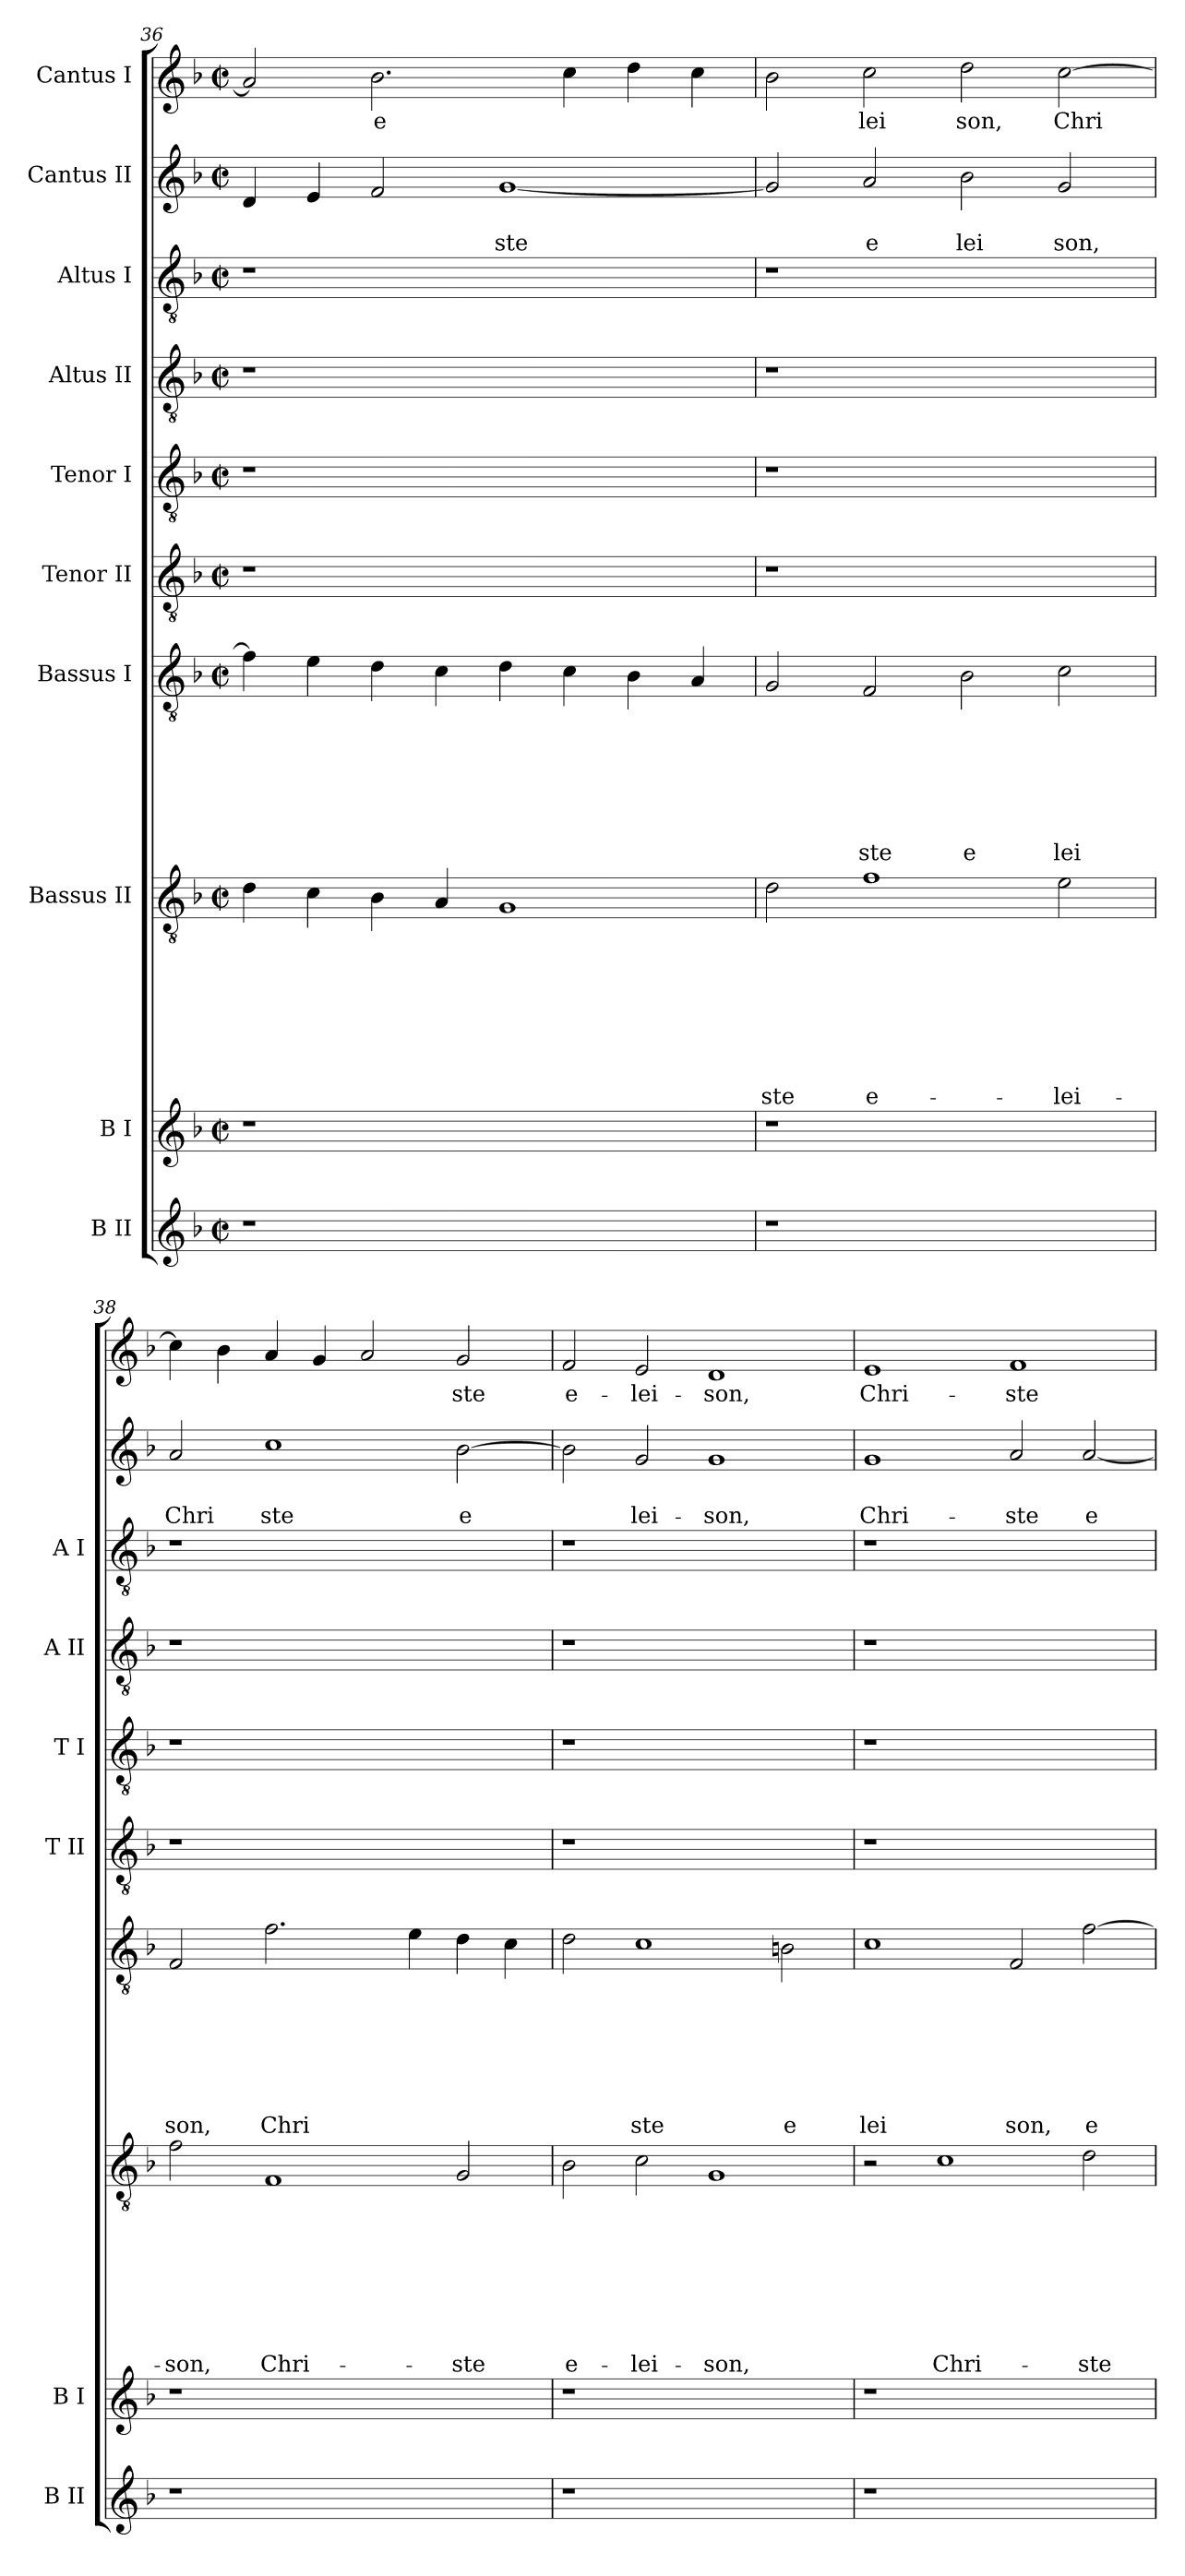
**kern	**kern	**kern	**text	**text	**text	**text	**text	**text	**text	**text	**kern	**text	**text	**text	**text	**text	**text	**text	**kern	**kern	**kern	**kern	**kern	**text	**text	**kern	**text
*part10	*part9	*part8	*part8	*part8	*part8	*part8	*part8	*part8	*part8	*part8	*part7	*part7	*part7	*part7	*part7	*part7	*part7	*part7	*part6	*part5	*part4	*part3	*part2	*part2	*part2	*part1	*part1
*staff10	*staff9	*staff8	*staff8	*staff8	*staff8	*staff8	*staff8	*staff8	*staff8	*staff8	*staff7	*staff7	*staff7	*staff7	*staff7	*staff7	*staff7	*staff7	*staff6	*staff5	*staff4	*staff3	*staff2	*staff2	*staff2	*staff1	*staff1
*I"B II	*I"B I	*I"Bassus II	*	*	*	*	*	*	*	*	*I"Bassus I	*	*	*	*	*	*	*	*I"Tenor II	*I"Tenor I	*I"Altus II	*I"Altus I	*I"Cantus II	*	*	*I"Cantus I	*
*I'B II	*I'B I	*	*	*	*	*	*	*	*	*	*	*	*	*	*	*	*	*	*I'T II	*I'T I	*I'A II	*I'A I	*	*	*	*	*
*clefG2	*clefG2	*clefGv2	*	*	*	*	*	*	*	*	*clefGv2	*	*	*	*	*	*	*	*clefGv2	*clefGv2	*clefGv2	*clefGv2	*clefG2	*	*	*clefG2	*
*k[b-]	*k[b-]	*k[b-]	*	*	*	*	*	*	*	*	*k[b-]	*	*	*	*	*	*	*	*k[b-]	*k[b-]	*k[b-]	*k[b-]	*k[b-]	*	*	*k[b-]	*
*F:	*F:	*F:	*	*	*	*	*	*	*	*	*F:	*	*	*	*	*	*	*	*F:	*F:	*F:	*F:	*F:	*	*	*F:	*
*M2/2	*M2/2	*M2/2	*	*	*	*	*	*	*	*	*M2/2	*	*	*	*	*	*	*	*M2/2	*M2/2	*M2/2	*M2/2	*M2/2	*	*	*M2/2	*
*met(c|)	*met(c|)	*met(c|)	*	*	*	*	*	*	*	*	*met(c|)	*	*	*	*	*	*	*	*met(c|)	*met(c|)	*met(c|)	*met(c|)	*met(c|)	*	*	*met(c|)	*
=36	=36	=36	=36	=36	=36	=36	=36	=36	=36	=36	=36	=36	=36	=36	=36	=36	=36	=36	=36	=36	=36	=36	=36	=36	=36	=36	=36
1r	1r	4d\	.	.	.	.	.	.	.	.	4f\]	.	.	.	.	.	.	.	1r	1r	1r	1r	4d/	.	.	2a/]	.
.	.	4c\	.	.	.	.	.	.	.	.	4e\	.	.	.	.	.	.	.	.	.	.	.	4e/	.	.	.	.
!	!	!	!	!	!	!	!	!	!	!	!	!	!	!	!	!	!	!	!	!	!	!	!	!	!	!	!LO:LY:b
.	.	4B-\	.	.	.	.	.	.	.	.	4d\	.	.	.	.	.	.	.	.	.	.	.	2f/	.	.	2.b-\	e
.	.	4A/	.	.	.	.	.	.	.	.	4c\	.	.	.	.	.	.	.	.	.	.	.	.	.	.	.	.
!	!	!	!	!	!	!	!	!	!	!	!	!	!	!	!	!	!	!	!	!	!	!	!	!	!LO:LY:b	!	!
1ryy	1ryy	1G	.	.	.	.	.	.	.	.	4d\	.	.	.	.	.	.	.	1ryy	1ryy	1ryy	1ryy	[<1g	.	ste	.	.
.	.	.	.	.	.	.	.	.	.	.	4c\	.	.	.	.	.	.	.	.	.	.	.	.	.	.	4cc\	.
.	.	.	.	.	.	.	.	.	.	.	4B-\	.	.	.	.	.	.	.	.	.	.	.	.	.	.	4dd\	.
.	.	.	.	.	.	.	.	.	.	.	4A/	.	.	.	.	.	.	.	.	.	.	.	.	.	.	4cc\	.
=37	=37	=37	=37	=37	=37	=37	=37	=37	=37	=37	=37	=37	=37	=37	=37	=37	=37	=37	=37	=37	=37	=37	=37	=37	=37	=37	=37
!	!	!	!	!	!	!	!	!	!	!LO:LY:b	!	!	!	!	!	!	!	!	!	!	!	!	!	!	!	!	!
1r	1r	2d\	.	.	.	.	.	.	.	-ste	2G/	.	.	.	.	.	.	.	1r	1r	1r	1r	2g/]	.	.	2b-\	.
!	!	!	!	!	!	!	!	!	!	!LO:LY:b	!	!	!	!	!	!	!	!LO:LY:b	!	!	!	!	!	!	!LO:LY:b	!	!LO:LY:b
.	.	1f	.	.	.	.	.	.	.	e-	2F/	.	.	.	.	.	.	ste	.	.	.	.	2a/	.	e	2cc\	lei
!	!	!	!	!	!	!	!	!	!	!	!	!	!	!	!	!	!	!LO:LY:b	!	!	!	!	!	!	!LO:LY:b	!	!LO:LY:b
1ryy	1ryy	.	.	.	.	.	.	.	.	.	2B-\	.	.	.	.	.	.	e	1ryy	1ryy	1ryy	1ryy	2b-\	.	lei	2dd\	son,
!	!	!	!	!	!	!	!	!	!	!LO:LY:b	!	!	!	!	!	!	!	!LO:LY:b	!	!	!	!	!	!	!LO:LY:b	!	!LO:LY:b
.	.	2e\	.	.	.	.	.	.	.	-lei-	2c\	.	.	.	.	.	.	lei	.	.	.	.	2g/	.	son,	[>2cc\	Chri
=38	=38	=38	=38	=38	=38	=38	=38	=38	=38	=38	=38	=38	=38	=38	=38	=38	=38	=38	=38	=38	=38	=38	=38	=38	=38	=38	=38
!	!	!	!	!	!	!	!	!	!	!LO:LY:b	!	!	!	!	!	!	!	!LO:LY:b	!	!	!	!	!	!	!LO:LY:b	!	!
1r	1r	2f\	.	.	.	.	.	.	.	-son,	2F/	.	.	.	.	.	.	son,	1r	1r	1r	1r	2a/	.	Chri	4cc\]	.
.	.	.	.	.	.	.	.	.	.	.	.	.	.	.	.	.	.	.	.	.	.	.	.	.	.	4b-\	.
!	!	!	!	!	!	!	!	!	!	!LO:LY:b	!	!	!	!	!	!	!	!LO:LY:b	!	!	!	!	!	!	!LO:LY:b	!	!
.	.	1F	.	.	.	.	.	.	.	Chri-	2.f\	.	.	.	.	.	.	Chri	.	.	.	.	1cc	.	ste	4a/	.
.	.	.	.	.	.	.	.	.	.	.	.	.	.	.	.	.	.	.	.	.	.	.	.	.	.	4g/	.
1ryy	1ryy	.	.	.	.	.	.	.	.	.	.	.	.	.	.	.	.	.	1ryy	1ryy	1ryy	1ryy	.	.	.	2a/	.
.	.	.	.	.	.	.	.	.	.	.	4e\	.	.	.	.	.	.	.	.	.	.	.	.	.	.	.	.
!	!	!	!	!	!	!	!	!	!	!LO:LY:b	!	!	!	!	!	!	!	!	!	!	!	!	!	!	!LO:LY:b	!	!LO:LY:b
.	.	2G/	.	.	.	.	.	.	.	-ste	4d\	.	.	.	.	.	.	.	.	.	.	.	[<2b-\	.	e	2g/	ste
.	.	.	.	.	.	.	.	.	.	.	4c\	.	.	.	.	.	.	.	.	.	.	.	.	.	.	.	.
!!LO:LB:g=z
=39	=39	=39	=39	=39	=39	=39	=39	=39	=39	=39	=39	=39	=39	=39	=39	=39	=39	=39	=39	=39	=39	=39	=39	=39	=39	=39	=39
!	!	!	!	!	!	!	!	!	!	!LO:LY:b	!	!	!	!	!	!	!	!	!	!	!	!	!	!	!	!	!LO:LY:b
1r	1r	2B-\	.	.	.	.	.	.	.	e-	2d\	.	.	.	.	.	.	.	1r	1r	1r	1r	2b-\]	.	.	2f/	e-
!	!	!	!	!	!	!	!	!	!	!LO:LY:b	!	!	!	!	!	!	!	!LO:LY:b	!	!	!	!	!	!	!LO:LY:b	!	!LO:LY:b
.	.	2c\	.	.	.	.	.	.	.	-lei-	1c	.	.	.	.	.	.	ste	.	.	.	.	2g/	.	lei-	2e/	-lei-
!	!	!	!	!	!	!	!	!	!	!LO:LY:b	!	!	!	!	!	!	!	!	!	!	!	!	!	!	!LO:LY:b	!	!LO:LY:b
1ryy	1ryy	1G	.	.	.	.	.	.	.	-son,	.	.	.	.	.	.	.	.	1ryy	1ryy	1ryy	1ryy	1g	.	-son,	1d	-son,
!	!	!	!	!	!	!	!	!	!	!	!	!	!	!	!	!	!	!LO:LY:b	!	!	!	!	!	!	!	!	!
.	.	.	.	.	.	.	.	.	.	.	2Bn\	.	.	.	.	.	.	e	.	.	.	.	.	.	.	.	.
=40	=40	=40	=40	=40	=40	=40	=40	=40	=40	=40	=40	=40	=40	=40	=40	=40	=40	=40	=40	=40	=40	=40	=40	=40	=40	=40	=40
!	!	!	!	!	!	!	!	!	!	!	!	!	!	!	!	!	!	!LO:LY:b	!	!	!	!	!	!	!LO:LY:b	!	!LO:LY:b
1r	1r	2r	.	.	.	.	.	.	.	.	1c	.	.	.	.	.	.	lei	1r	1r	1r	1r	1g	.	Chri-	1e	Chri-
!	!	!	!	!	!	!	!	!	!	!LO:LY:b	!	!	!	!	!	!	!	!	!	!	!	!	!	!	!	!	!
.	.	1c	.	.	.	.	.	.	.	Chri-	.	.	.	.	.	.	.	.	.	.	.	.	.	.	.	.	.
!	!	!	!	!	!	!	!	!	!	!	!	!	!	!	!	!	!	!LO:LY:b	!	!	!	!	!	!	!LO:LY:b	!	!LO:LY:b
1ryy	1ryy	.	.	.	.	.	.	.	.	.	2F/	.	.	.	.	.	.	son,	1ryy	1ryy	1ryy	1ryy	2a/	.	-ste	1f	-ste
!	!	!	!	!	!	!	!	!	!	!LO:LY:b	!	!	!	!	!	!	!	!LO:LY:b	!	!	!	!	!	!	!LO:LY:b	!	!
.	.	2d\	.	.	.	.	.	.	.	-ste	[>2f\	.	.	.	.	.	.	e	.	.	.	.	[<2a/	.	e-	.	.
=	=	=	=	=	=	=	=	=	=	=	=	=	=	=	=	=	=	=	=	=	=	=	=	=	=	=	=
*-	*-	*-	*-	*-	*-	*-	*-	*-	*-	*-	*-	*-	*-	*-	*-	*-	*-	*-	*-	*-	*-	*-	*-	*-	*-	*-	*-
